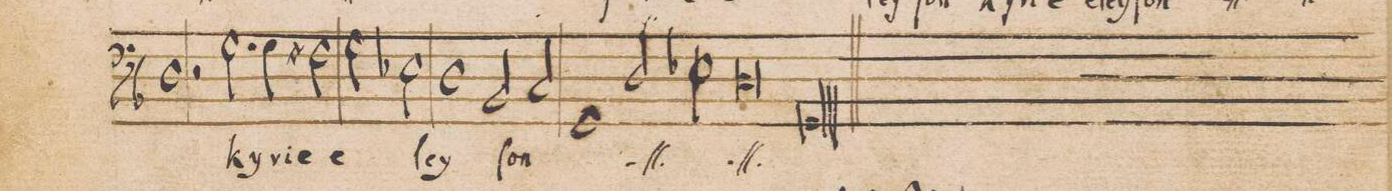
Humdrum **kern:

**kern	**text
*I"BASVS	*
*clefF4	*
*k[b-]	*
*met(C|)	*
*M2/1	*
1D\	-ſon
*	*Xij
=36-	=36-
2r	.
2.G\	ky-
4G\	-ri-
2F#X\	-e
=37-	=37-
2G\	e-
2E-X\	.
1D\	-ley-
=38-	=38-
2BB-/	-ſon
2C/	.
1GG/	.
*	*ij
=39-	=39-
2D/	e-
2E-X\	.
0D\	-ley-
=40-	=40-
1GG/l	-ſon
==	==
*-	*-
